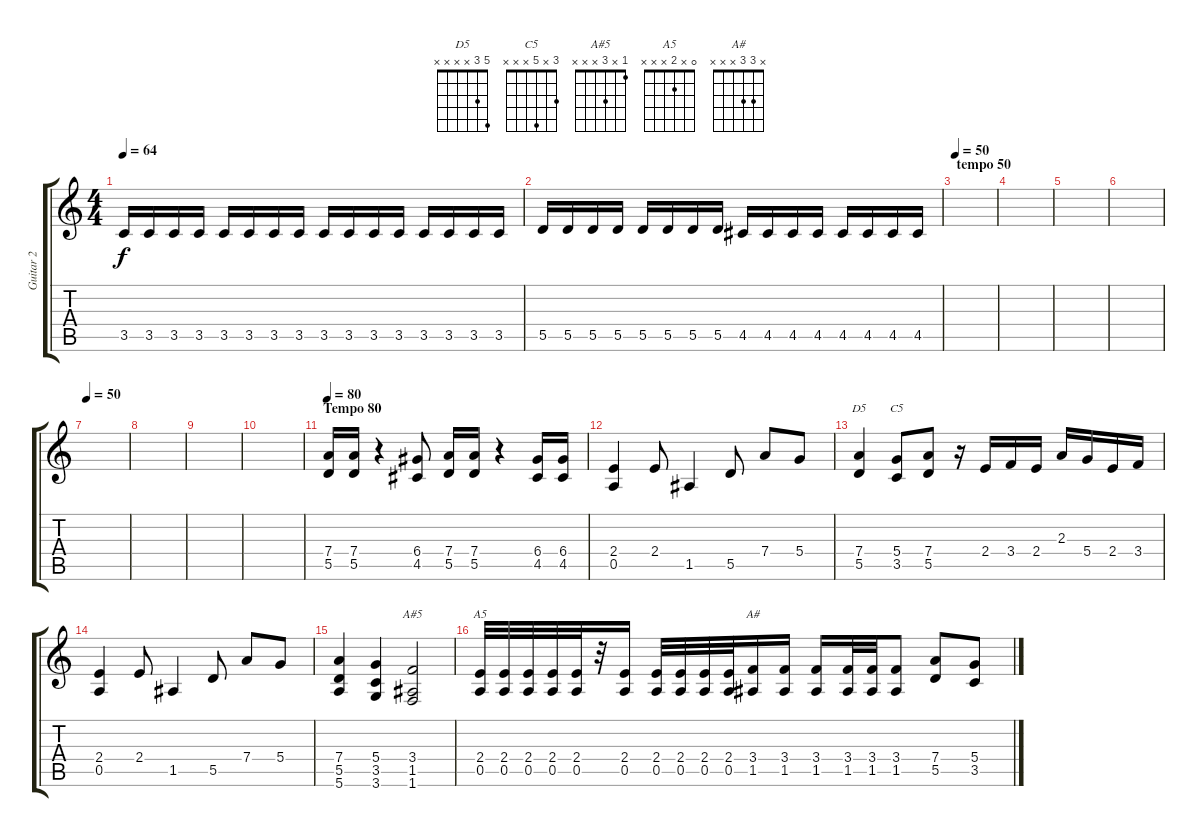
\track ("Guitar 2" "Guitar 2") {instrument overdrivenguitar}
\staff {score tabs}
\tuning (E4 B3 G3 D3 A2 E2) {hide}
\chord ("D5" 5 3 x x x x)
\chord ("C5" 3 x 5 x x x)
\chord ("A#5" 1 x 3 x x x)
\chord ("A5" 0 x 2 x x x)
\chord ("A#" x 3 3 x x x)
\ts (4 4)
\tempo 64
\clef g2
\ks c
3.5.16{dy f} 3.5.16 3.5.16 3.5.16 3.5.16 3.5.16 3.5.16 3.5.16 3.5.16 3.5.16 3.5.16 3.5.16 3.5.16 3.5.16 3.5.16 3.5.16 |
5.5.16 5.5.16 5.5.16 5.5.16 5.5.16 5.5.16 5.5.16 5.5.16 4.5.16 4.5.16 4.5.16 4.5.16 4.5.16 4.5.16 4.5.16 4.5.16 |
\section ("" "tempo 50")
\tempo 50
|
|
|
|
\tempo 50
|
|
|
|
\section ("" "Tempo 80")
\tempo 80
(7.4 5.5).16 (7.4 5.5).16 r.4 (6.4 4.5).8 (7.4 5.5).16 (7.4 5.5).16 r.4 (6.4 4.5).16 (6.4 4.5).16 |
(2.4 0.5).4 2.4.8 1.5.4 5.5.8 7.4.8 5.4.8 |
(7.4 5.5).4{ch "D5"} (5.4 3.5).8{ch "C5"} (7.4 5.5).8 r.16 2.4.16 3.4.16 2.4.16 2.3.16 5.4.16 2.4.16 3.4.16 |
(2.4 0.5).4 2.4.8 1.5.4 5.5.8 7.4.8 5.4.8 |
(7.4 5.5 5.6).4 (5.4 3.5 3.6).4 (3.4 1.5 1.6).2{ch "A#5"} |
(2.4 0.5).32{ch "A5"} (2.4 0.5).32 (2.4 0.5).32 (2.4 0.5).32 (2.4 0.5).32 r.32 (2.4 0.5).16 (2.4 0.5).32 (2.4 0.5).32 (2.4 0.5).32 (2.4 0.5).32 (3.4 1.5).16{ch "A#"} (3.4 1.5).16 (3.4 1.5).16 (3.4 1.5).32 (3.4 1.5).32 (3.4 1.5).8 (7.4 5.5).8 (5.4 3.5).8
